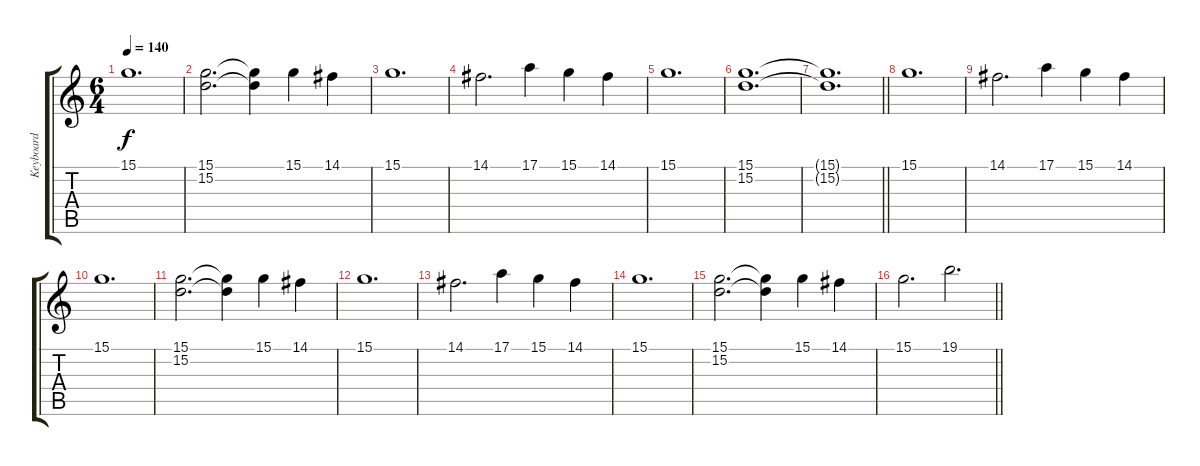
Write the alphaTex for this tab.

\track ("Keyboard" "Keyboard") {instrument stringensemble1}
\staff {score tabs}
\tuning (E4 B3 G3 D3 A2 E2) {hide}
\ts (6 4)
\tempo 140
\clef g2
\ks c
15.1.1{d dy f} |
(15.1 15.2).2{d} (15.1{t} 15.2{t}).4 15.1.4 14.1.4 |
15.1.1{d} |
14.1.2{d} 17.1.4 15.1.4 14.1.4 |
15.1.1{d} |
(15.1 15.2).1{d} |
\barLineRight lightlight
(15.1{t} 15.2{t}).1{d} |
15.1.1{d} |
14.1.2{d} 17.1.4 15.1.4 14.1.4 |
15.1.1{d} |
(15.1 15.2).2{d} (15.1{t} 15.2{t}).4 15.1.4 14.1.4 |
15.1.1{d} |
14.1.2{d} 17.1.4 15.1.4 14.1.4 |
15.1.1{d} |
(15.1 15.2).2{d} (15.1{t} 15.2{t}).4 15.1.4 14.1.4 |
\barLineRight lightlight
15.1.2{d} 19.1.2{d}
